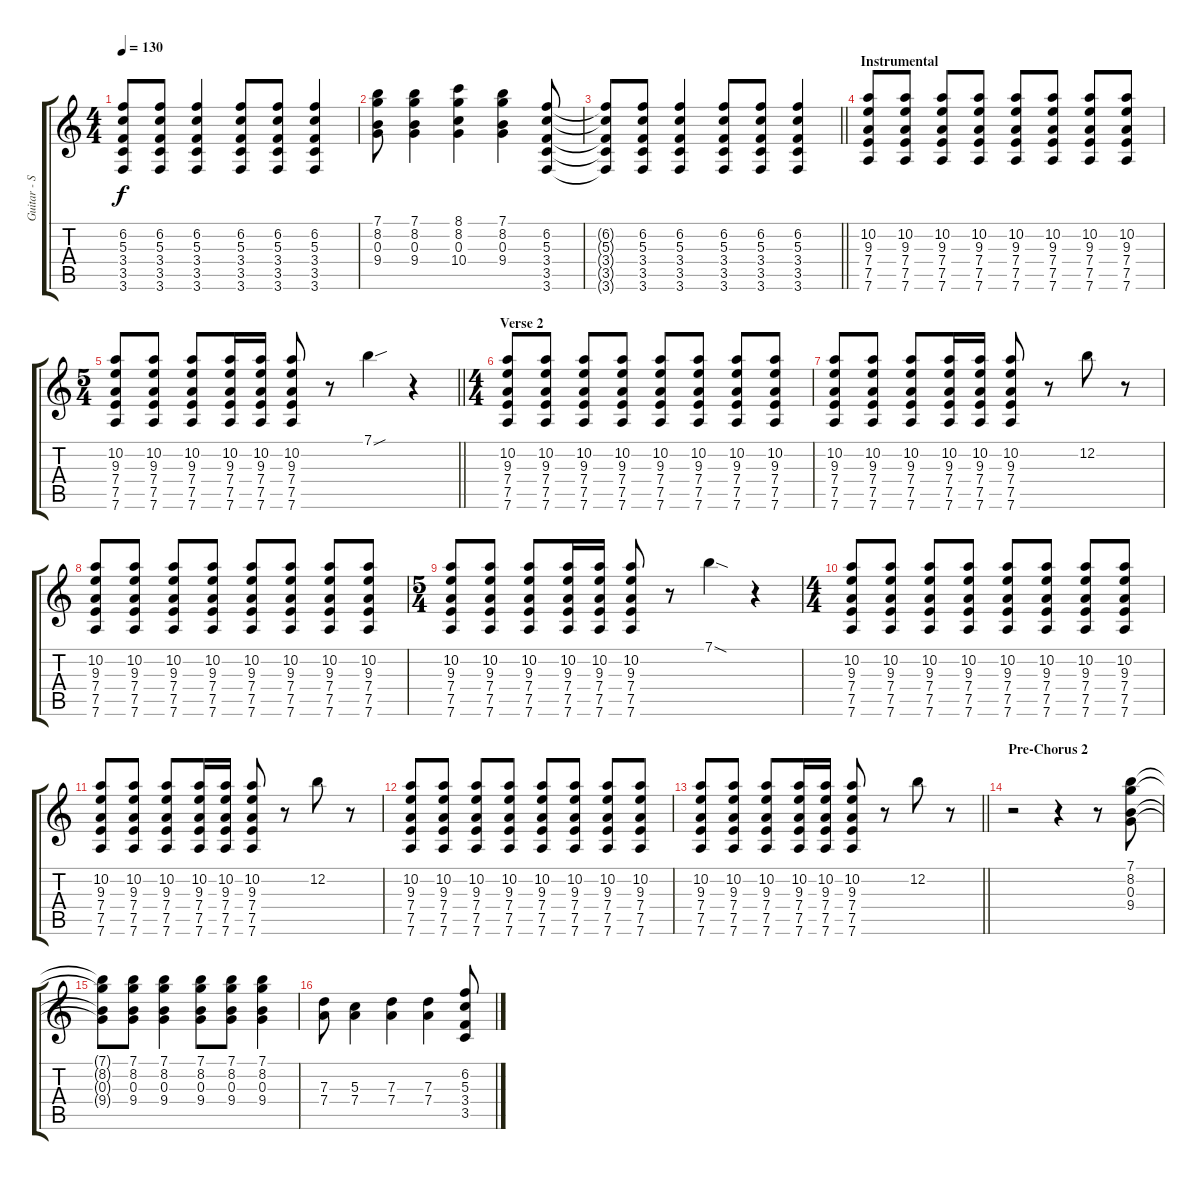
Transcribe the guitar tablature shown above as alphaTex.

\track ("Guitar - Simon Neil" "Guitar - S") {instrument electricguitarclean}
\staff {score tabs}
\tuning (E4 B3 G3 D3 A2 D2) {hide}
\ts (4 4)
\tempo 130
\clef g2
\ks c
(6.2{t} 5.3{t} 3.4{t} 3.5{t} 3.6{t}).8{dy f} (6.2 5.3 3.4 3.5 3.6).8 (6.2 5.3 3.4 3.5 3.6).4 (6.2 5.3 3.4 3.5 3.6).8 (6.2 5.3 3.4 3.5 3.6).8 (6.2 5.3 3.4 3.5 3.6).4 |
(7.1 8.2 0.3 9.4).8 (7.1 8.2 0.3 9.4).4 (8.1 8.2 0.3 10.4).4 (7.1 8.2 0.3 9.4).4 (6.2 5.3 3.4 3.5 3.6).8 |
\barLineRight lightlight
(6.2{t} 5.3{t} 3.4{t} 3.5{t} 3.6{t}).8 (6.2 5.3 3.4 3.5 3.6).8 (6.2 5.3 3.4 3.5 3.6).4 (6.2 5.3 3.4 3.5 3.6).8 (6.2 5.3 3.4 3.5 3.6).8 (6.2 5.3 3.4 3.5 3.6).4 |
\section ("" "Instrumental")
(10.2 9.3 7.4 7.5 7.6).8 (10.2 9.3 7.4 7.5 7.6).8 (10.2 9.3 7.4 7.5 7.6).8 (10.2 9.3 7.4 7.5 7.6).8 (10.2 9.3 7.4 7.5 7.6).8 (10.2 9.3 7.4 7.5 7.6).8 (10.2 9.3 7.4 7.5 7.6).8 (10.2 9.3 7.4 7.5 7.6).8 |
\ts (5 4)
\barLineRight lightlight
(10.2 9.3 7.4 7.5 7.6).8 (10.2 9.3 7.4 7.5 7.6).8 (10.2 9.3 7.4 7.5 7.6).8 (10.2 9.3 7.4 7.5 7.6).16 (10.2 9.3 7.4 7.5 7.6).16 (10.2 9.3 7.4 7.5 7.6).8 r.8 7.1{sou}.4{volume 16 balance 14} r.4 |
\ts (4 4)
\section ("" "Verse 2")
(10.2 9.3 7.4 7.5 7.6).8{volume 11 balance 8} (10.2 9.3 7.4 7.5 7.6).8 (10.2 9.3 7.4 7.5 7.6).8 (10.2 9.3 7.4 7.5 7.6).8 (10.2 9.3 7.4 7.5 7.6).8 (10.2 9.3 7.4 7.5 7.6).8 (10.2 9.3 7.4 7.5 7.6).8 (10.2 9.3 7.4 7.5 7.6).8 |
(10.2 9.3 7.4 7.5 7.6).8 (10.2 9.3 7.4 7.5 7.6).8 (10.2 9.3 7.4 7.5 7.6).8 (10.2 9.3 7.4 7.5 7.6).16 (10.2 9.3 7.4 7.5 7.6).16 (10.2 9.3 7.4 7.5 7.6).8 r.8 12.2.8 r.8 |
(10.2 9.3 7.4 7.5 7.6).8 (10.2 9.3 7.4 7.5 7.6).8 (10.2 9.3 7.4 7.5 7.6).8 (10.2 9.3 7.4 7.5 7.6).8 (10.2 9.3 7.4 7.5 7.6).8 (10.2 9.3 7.4 7.5 7.6).8 (10.2 9.3 7.4 7.5 7.6).8 (10.2 9.3 7.4 7.5 7.6).8 |
\ts (5 4)
(10.2 9.3 7.4 7.5 7.6).8 (10.2 9.3 7.4 7.5 7.6).8 (10.2 9.3 7.4 7.5 7.6).8 (10.2 9.3 7.4 7.5 7.6).16 (10.2 9.3 7.4 7.5 7.6).16 (10.2 9.3 7.4 7.5 7.6).8 r.8 7.1{sod}.4{volume 16 balance 14} r.4 |
\ts (4 4)
(10.2 9.3 7.4 7.5 7.6).8{volume 11 balance 8} (10.2 9.3 7.4 7.5 7.6).8 (10.2 9.3 7.4 7.5 7.6).8 (10.2 9.3 7.4 7.5 7.6).8 (10.2 9.3 7.4 7.5 7.6).8 (10.2 9.3 7.4 7.5 7.6).8 (10.2 9.3 7.4 7.5 7.6).8 (10.2 9.3 7.4 7.5 7.6).8 |
(10.2 9.3 7.4 7.5 7.6).8 (10.2 9.3 7.4 7.5 7.6).8 (10.2 9.3 7.4 7.5 7.6).8 (10.2 9.3 7.4 7.5 7.6).16 (10.2 9.3 7.4 7.5 7.6).16 (10.2 9.3 7.4 7.5 7.6).8 r.8 12.2.8 r.8 |
(10.2 9.3 7.4 7.5 7.6).8 (10.2 9.3 7.4 7.5 7.6).8 (10.2 9.3 7.4 7.5 7.6).8 (10.2 9.3 7.4 7.5 7.6).8 (10.2 9.3 7.4 7.5 7.6).8 (10.2 9.3 7.4 7.5 7.6).8 (10.2 9.3 7.4 7.5 7.6).8 (10.2 9.3 7.4 7.5 7.6).8 |
\barLineRight lightlight
(10.2 9.3 7.4 7.5 7.6).8 (10.2 9.3 7.4 7.5 7.6).8 (10.2 9.3 7.4 7.5 7.6).8 (10.2 9.3 7.4 7.5 7.6).16 (10.2 9.3 7.4 7.5 7.6).16 (10.2 9.3 7.4 7.5 7.6).8 r.8 12.2.8 r.8 |
\section ("" "Pre-Chorus 2")
r.2 r.4 r.8 (7.1 8.2 0.3 9.4).8 |
(7.1{t} 8.2{t} 0.3{t} 9.4{t}).8 (7.1 8.2 0.3 9.4).8 (7.1 8.2 0.3 9.4).4 (7.1 8.2 0.3 9.4).8 (7.1 8.2 0.3 9.4).8 (7.1 8.2 0.3 9.4).4 |
(7.3 7.4).8 (5.3 7.4).4 (7.3 7.4).4 (7.3 7.4).4 (6.2 5.3 3.4 3.5).8
